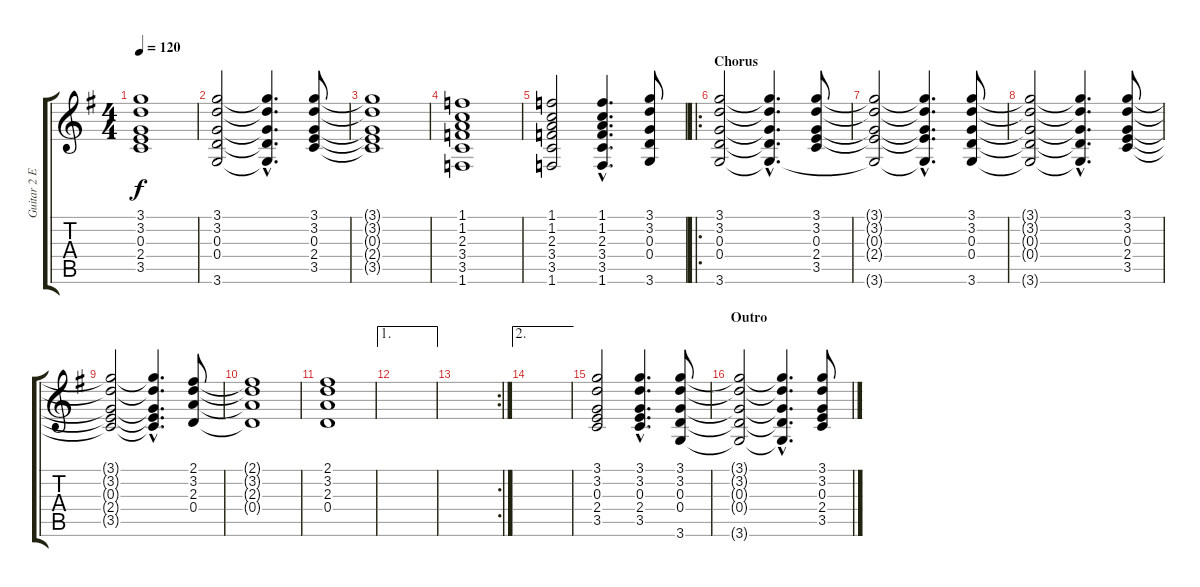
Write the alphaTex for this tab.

\track ("Guitar 2 Electric" "Guitar 2 E") {instrument electricguitarjazz}
\staff {score tabs}
\tuning (E4 B3 G3 D3 A2 E2) {hide}
\ts (4 4)
\tempo 120
\clef g2
\ks g
(3.1{t} 3.2{t} 0.3{t} 2.4{t} 3.5{t}).1{dy f} |
(3.1 3.2 0.3 0.4 3.6).2 (3.1{hac t} 3.2{hac t} 0.3{hac t} 0.4{hac t} 3.6{hac t}).4{d} (3.1 3.2 0.3 2.4 3.5).8 |
(3.1{t} 3.2{t} 0.3{t} 2.4{t} 3.5{t}).1 |
(1.1 1.2 2.3 3.4 3.5 1.6).1 |
(1.1 1.2 2.3 3.4 3.5 1.6).2 (1.1{hac} 1.2{hac} 2.3{hac} 3.4{hac} 3.5{hac} 1.6{hac}).4{d} (3.1 3.2 0.3 0.4 3.6).8 |
\ro
\section ("" "Chorus")
(3.1 3.2 0.3 0.4 3.6).2 (3.1{hac t} 3.2{hac t} 0.3{hac t} 0.4{hac t} 3.6{hac t}).4{d} (3.1 3.2 0.3 2.4 3.5).8 |
(3.1{t} 3.2{t} 0.3{t} 2.4{t} 3.6{t}).2 (3.1{hac t} 3.2{hac t} 0.3{hac t} 2.4{hac t} 3.6{hac t}).4{d} (3.1 3.2 0.3 0.4 3.6).8 |
(3.1{t} 3.2{t} 0.3{t} 0.4{t} 3.6{t}).2 (3.1{hac t} 3.2{hac t} 0.3{hac t} 0.4{hac t} 3.6{hac t}).4{d} (3.1 3.2 0.3 2.4 3.5).8 |
(3.1{t} 3.2{t} 0.3{t} 2.4{t} 3.5{t}).2 (3.1{hac t} 3.2{hac t} 0.3{hac t} 2.4{hac t} 3.5{hac t}).4{d} (2.1 3.2 2.3 0.4).8 |
(2.1{t} 3.2{t} 2.3{t} 0.4{t}).1 |
(2.1 3.2 2.3 0.4).1 |
\ae 1
|
\rc 2
|
\ae 2
|
(3.1 3.2 0.3 2.4 3.5).2 (3.1{hac} 3.2{hac} 0.3{hac} 2.4{hac} 3.5{hac}).4{d} (3.1 3.2 0.3 0.4 3.6).8 |
\section ("" "Outro")
(3.1{t} 3.2{t} 0.3{t} 0.4{t} 3.6{t}).2 (3.1{hac t} 3.2{hac t} 0.3{hac t} 0.4{hac t} 3.6{hac t}).4{d} (3.1 3.2 0.3 2.4 3.5).8
